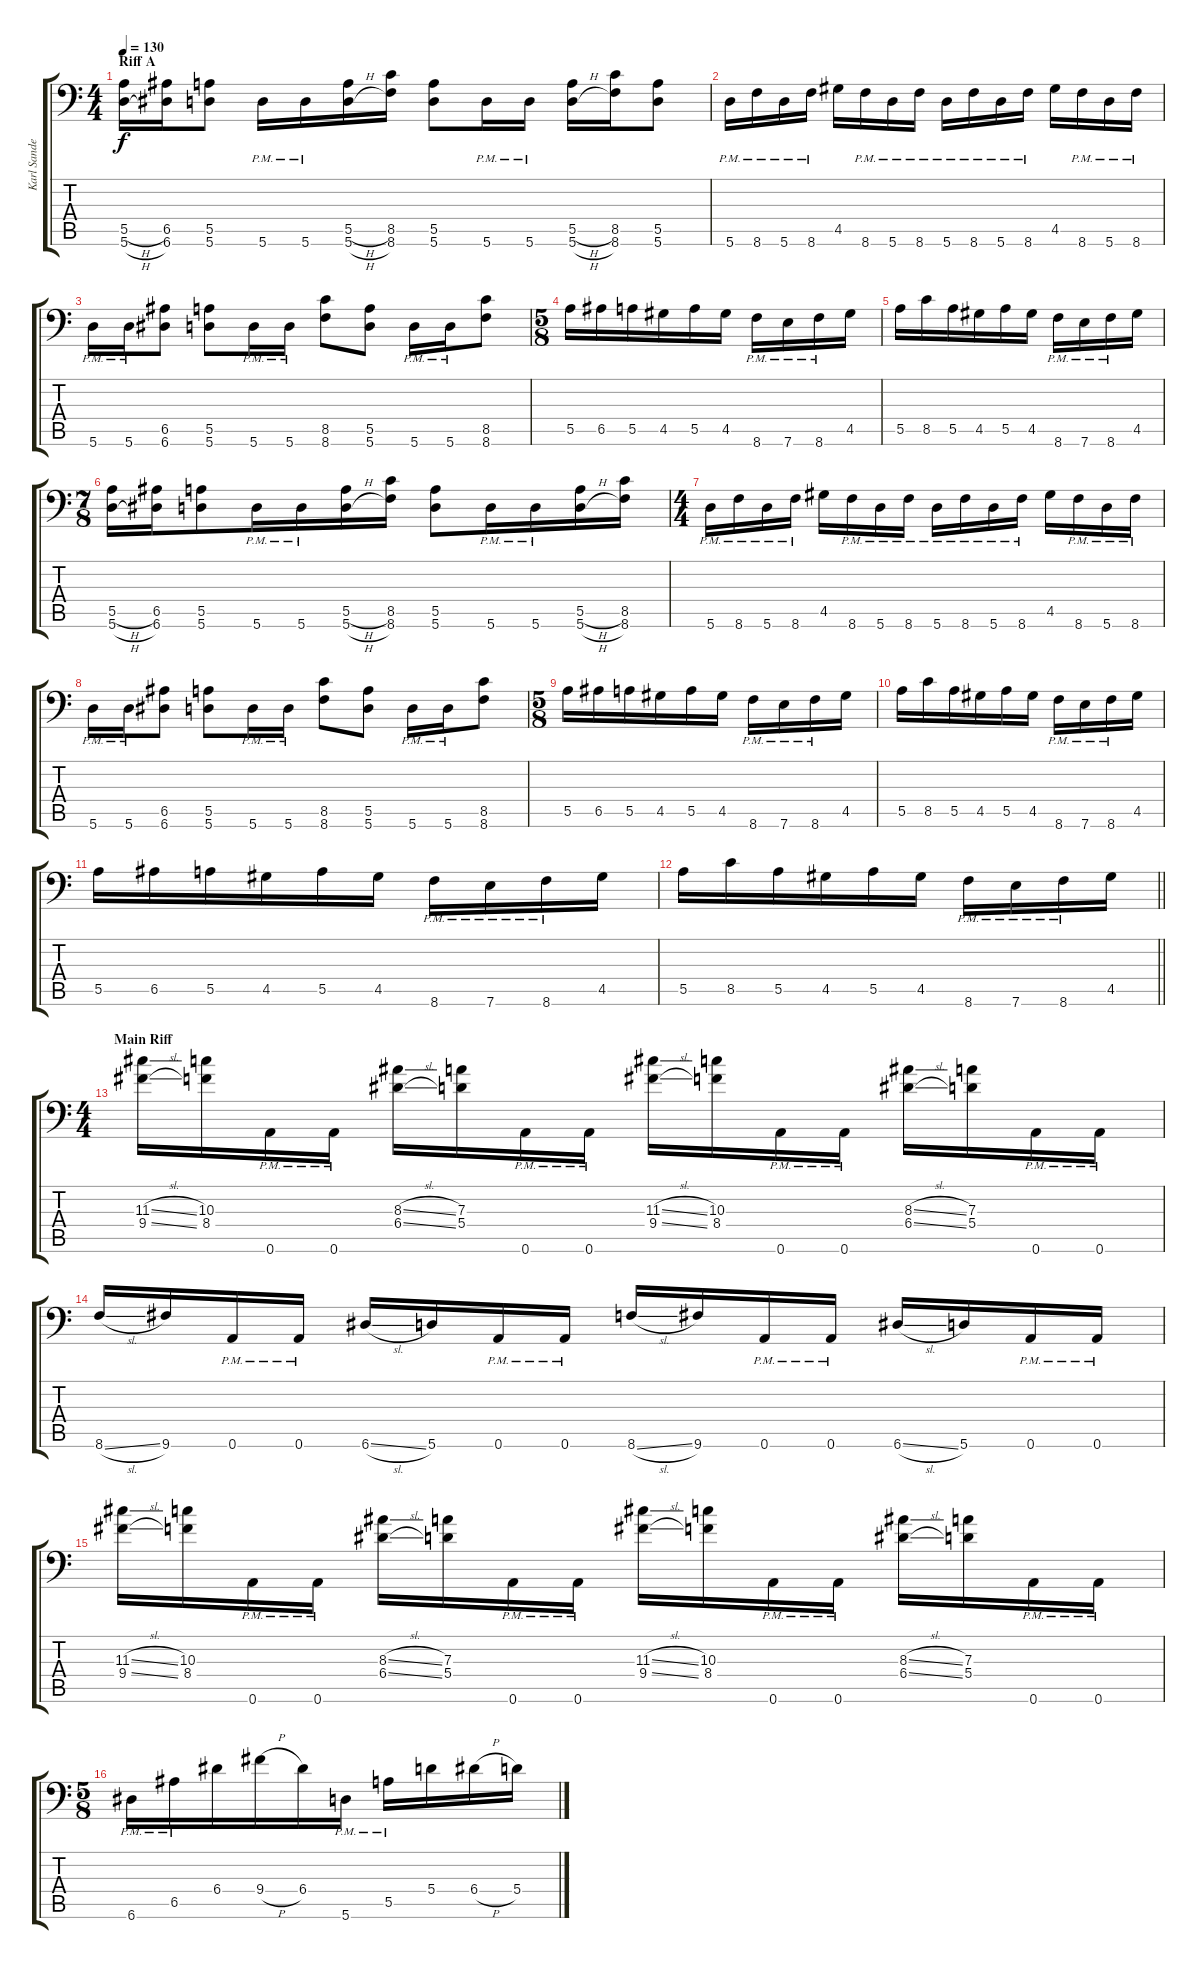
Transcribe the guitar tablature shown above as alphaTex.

\track ("Karl Sanders " "Karl Sande") {instrument overdrivenguitar}
\staff {score tabs}
\tuning (B3 Gb3 D3 A2 E2 A1) {hide}
\ts (4 4)
\section ("" "Riff A")
\tempo 130
\clef f4
\ks c
(5.5{h} 5.6{h}).16{dy f} (6.5 6.6).16 (5.5 5.6).8 5.6{pm}.16 5.6{pm}.16 (5.5{h} 5.6{h}).16 (8.5 8.6).16 (5.5 5.6).8 5.6{pm}.16 5.6{pm}.16 (5.5{h} 5.6{h}).16 (8.5 8.6).16 (5.5 5.6).8 |
5.6{pm}.16 8.6{pm}.16 5.6{pm}.16 8.6{pm}.16 4.5.16 8.6{pm}.16 5.6{pm}.16 8.6{pm}.16 5.6{pm}.16 8.6{pm}.16 5.6{pm}.16 8.6{pm}.16 4.5.16 8.6{pm}.16 5.6{pm}.16 8.6{pm}.16 |
5.6{pm}.16 5.6{pm}.16 (6.5 6.6).8 (5.5 5.6).8 5.6{pm}.16 5.6{pm}.16 (8.5 8.6).8 (5.5 5.6).8 5.6{pm}.16 5.6{pm}.16 (8.5 8.6).8 |
\ts (5 8)
5.5.16 6.5.16 5.5.16 4.5.16 5.5.16 4.5.16 8.6{pm}.16 7.6{pm}.16 8.6{pm}.16 4.5.16 |
5.5.16 8.5.16 5.5.16 4.5.16 5.5.16 4.5.16 8.6{pm}.16 7.6{pm}.16 8.6{pm}.16 4.5.16 |
\ts (7 8)
(5.5{h} 5.6{h}).16 (6.5 6.6).16 (5.5 5.6).8 5.6{pm}.16 5.6{pm}.16 (5.5{h} 5.6{h}).16 (8.5 8.6).16 (5.5 5.6).8 5.6{pm}.16 5.6{pm}.16 (5.5{h} 5.6{h}).16 (8.5 8.6).16 |
\ts (4 4)
5.6{pm}.16 8.6{pm}.16 5.6{pm}.16 8.6{pm}.16 4.5.16 8.6{pm}.16 5.6{pm}.16 8.6{pm}.16 5.6{pm}.16 8.6{pm}.16 5.6{pm}.16 8.6{pm}.16 4.5.16 8.6{pm}.16 5.6{pm}.16 8.6{pm}.16 |
5.6{pm}.16 5.6{pm}.16 (6.5 6.6).8 (5.5 5.6).8 5.6{pm}.16 5.6{pm}.16 (8.5 8.6).8 (5.5 5.6).8 5.6{pm}.16 5.6{pm}.16 (8.5 8.6).8 |
\ts (5 8)
5.5.16 6.5.16 5.5.16 4.5.16 5.5.16 4.5.16 8.6{pm}.16 7.6{pm}.16 8.6{pm}.16 4.5.16 |
5.5.16 8.5.16 5.5.16 4.5.16 5.5.16 4.5.16 8.6{pm}.16 7.6{pm}.16 8.6{pm}.16 4.5.16 |
5.5.16 6.5.16 5.5.16 4.5.16 5.5.16 4.5.16 8.6{pm}.16 7.6{pm}.16 8.6{pm}.16 4.5.16 |
\barLineRight lightlight
5.5.16 8.5.16 5.5.16 4.5.16 5.5.16 4.5.16 8.6{pm}.16 7.6{pm}.16 8.6{pm}.16 4.5.16 |
\ts (4 4)
\section ("" "Main Riff")
(11.3{sl} 9.4{sl}).16 (10.3 8.4).16 0.6{pm}.16 0.6{pm}.16 (8.3{sl} 6.4{sl}).16 (7.3 5.4).16 0.6{pm}.16 0.6{pm}.16 (11.3{sl} 9.4{sl}).16 (10.3 8.4).16 0.6{pm}.16 0.6{pm}.16 (8.3{sl} 6.4{sl}).16 (7.3 5.4).16 0.6{pm}.16 0.6{pm}.16 |
8.6{sl}.16 9.6.16 0.6{pm}.16 0.6{pm}.16 6.6{sl}.16 5.6.16 0.6{pm}.16 0.6{pm}.16 8.6{sl}.16 9.6.16 0.6{pm}.16 0.6{pm}.16 6.6{sl}.16 5.6.16 0.6{pm}.16 0.6{pm}.16 |
(11.3{sl} 9.4{sl}).16 (10.3 8.4).16 0.6{pm}.16 0.6{pm}.16 (8.3{sl} 6.4{sl}).16 (7.3 5.4).16 0.6{pm}.16 0.6{pm}.16 (11.3{sl} 9.4{sl}).16 (10.3 8.4).16 0.6{pm}.16 0.6{pm}.16 (8.3{sl} 6.4{sl}).16 (7.3 5.4).16 0.6{pm}.16 0.6{pm}.16 |
\ts (5 8)
6.6{pm}.16 6.5{pm}.16 6.4.16 9.4{h}.16 6.4.16 5.6{pm}.16 5.5{pm}.16 5.4.16 6.4{h}.16 5.4.16
